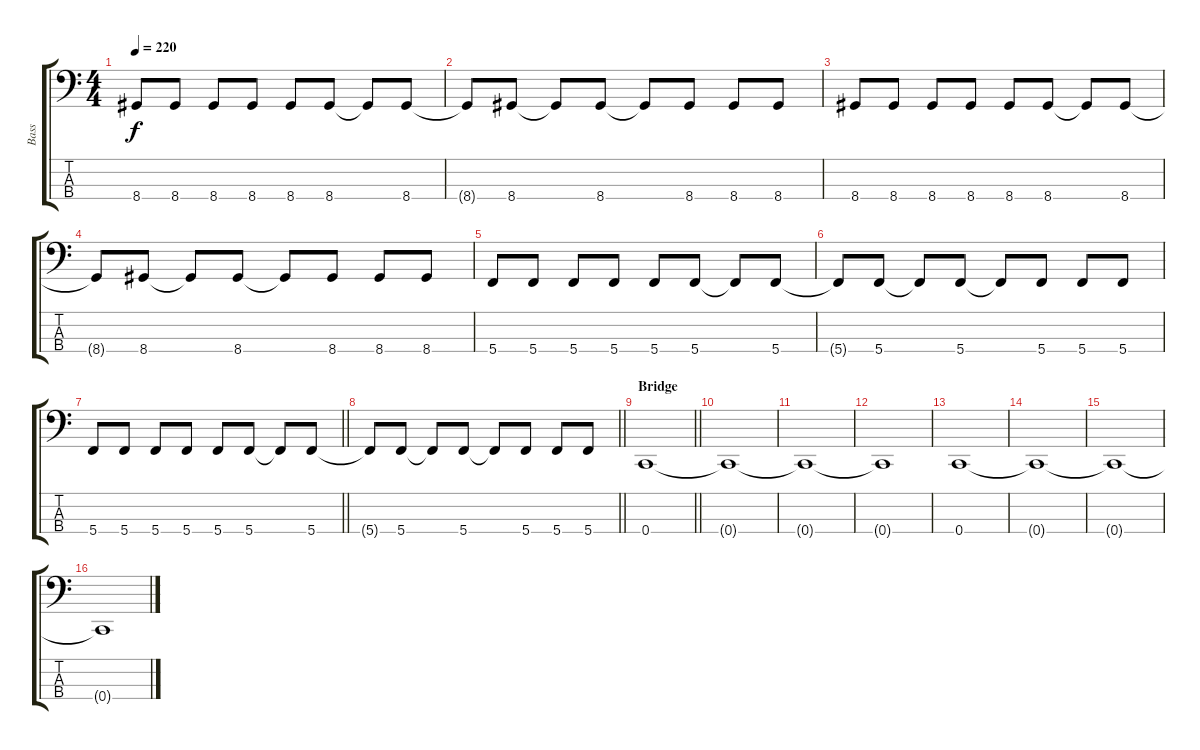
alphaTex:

\track ("Bass" "Bass") {instrument electricbassfinger}
\staff {score tabs}
\tuning (F2 C2 G1 C1) {hide}
\ts (4 4)
\tempo 220
\clef f4
\ks c
8.4.8{dy f} 8.4.8 8.4.8 8.4.8 8.4.8 8.4.8 8.4{t}.8 8.4.8 |
8.4{t}.8 8.4.8 8.4{t}.8 8.4.8 8.4{t}.8 8.4.8 8.4.8 8.4.8 |
8.4.8 8.4.8 8.4.8 8.4.8 8.4.8 8.4.8 8.4{t}.8 8.4.8 |
8.4{t}.8 8.4.8 8.4{t}.8 8.4.8 8.4{t}.8 8.4.8 8.4.8 8.4.8 |
5.4.8 5.4.8 5.4.8 5.4.8 5.4.8 5.4.8 5.4{t}.8 5.4.8 |
5.4{t}.8 5.4.8 5.4{t}.8 5.4.8 5.4{t}.8 5.4.8 5.4.8 5.4.8 |
\barLineRight lightlight
5.4.8 5.4.8 5.4.8 5.4.8 5.4.8 5.4.8 5.4{t}.8 5.4.8 |
\barLineRight lightlight
5.4{t}.8 5.4.8 5.4{t}.8 5.4.8 5.4{t}.8 5.4.8 5.4.8 5.4.8 |
\section ("" "Bridge")
\barLineRight lightlight
0.4.1 |
0.4{t}.1 |
0.4{t}.1 |
0.4{t}.1 |
0.4.1 |
0.4{t}.1 |
0.4{t}.1 |
0.4{t}.1
